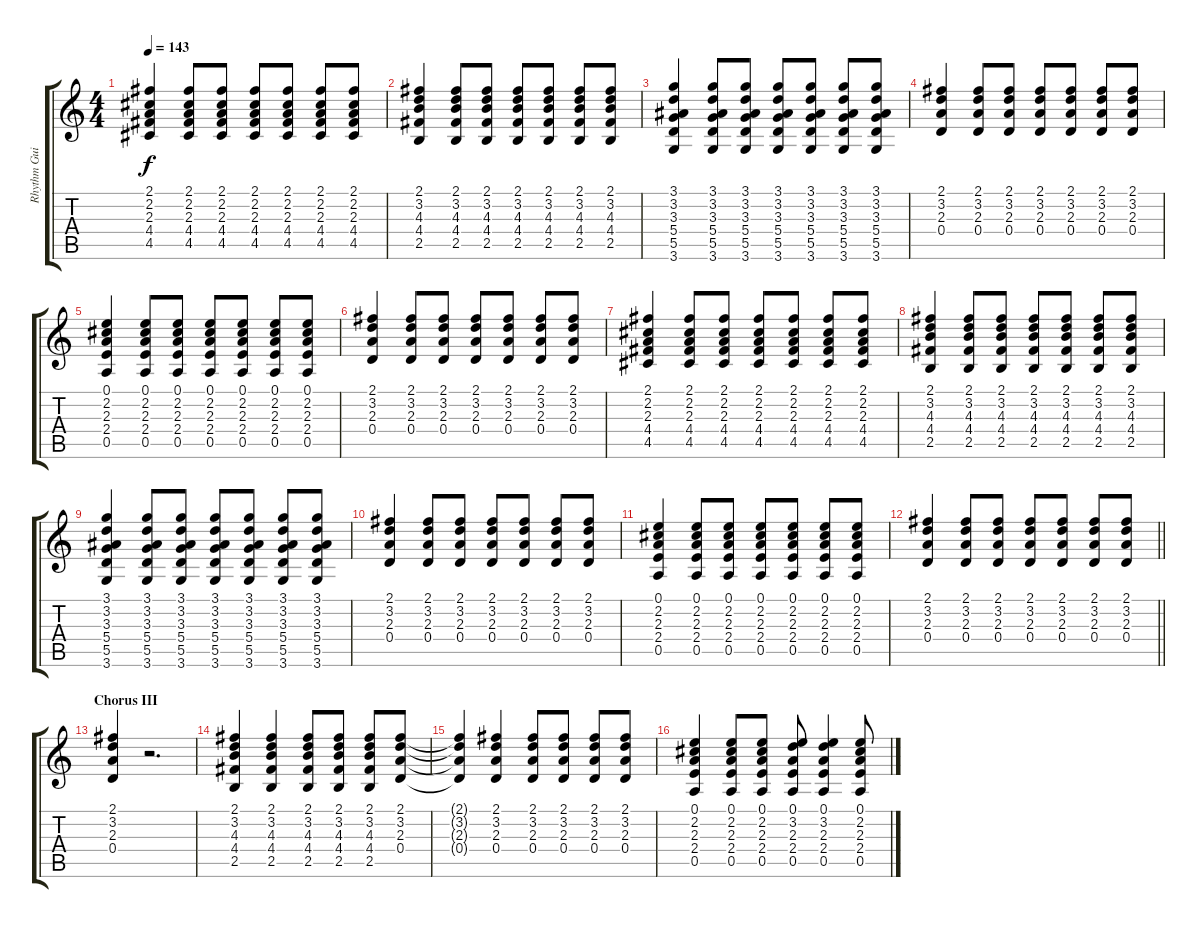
\track ("Rhythm Guitar" "Rhythm Gui") {instrument acousticguitarsteel}
\staff {score tabs}
\tuning (E4 B3 G3 D3 A2 E2) {hide}
\ts (4 4)
\tempo 143
\clef g2
\ks c
(2.1 2.2 2.3 4.4 4.5).4{dy f} (2.1 2.2 2.3 4.4 4.5).8 (2.1 2.2 2.3 4.4 4.5).8 (2.1 2.2 2.3 4.4 4.5).8 (2.1 2.2 2.3 4.4 4.5).8 (2.1 2.2 2.3 4.4 4.5).8 (2.1 2.2 2.3 4.4 4.5).8 |
(2.1 3.2 4.3 4.4 2.5).4 (2.1 3.2 4.3 4.4 2.5).8 (2.1 3.2 4.3 4.4 2.5).8 (2.1 3.2 4.3 4.4 2.5).8 (2.1 3.2 4.3 4.4 2.5).8 (2.1 3.2 4.3 4.4 2.5).8 (2.1 3.2 4.3 4.4 2.5).8 |
(3.1 3.2 3.3 5.4 5.5 3.6).4 (3.1 3.2 3.3 5.4 5.5 3.6).8 (3.1 3.2 3.3 5.4 5.5 3.6).8 (3.1 3.2 3.3 5.4 5.5 3.6).8 (3.1 3.2 3.3 5.4 5.5 3.6).8 (3.1 3.2 3.3 5.4 5.5 3.6).8 (3.1 3.2 3.3 5.4 5.5 3.6).8 |
(2.1 3.2 2.3 0.4).4 (2.1 3.2 2.3 0.4).8 (2.1 3.2 2.3 0.4).8 (2.1 3.2 2.3 0.4).8 (2.1 3.2 2.3 0.4).8 (2.1 3.2 2.3 0.4).8 (2.1 3.2 2.3 0.4).8 |
(0.1 2.2 2.3 2.4 0.5).4 (0.1 2.2 2.3 2.4 0.5).8 (0.1 2.2 2.3 2.4 0.5).8 (0.1 2.2 2.3 2.4 0.5).8 (0.1 2.2 2.3 2.4 0.5).8 (0.1 2.2 2.3 2.4 0.5).8 (0.1 2.2 2.3 2.4 0.5).8 |
(2.1 3.2 2.3 0.4).4 (2.1 3.2 2.3 0.4).8 (2.1 3.2 2.3 0.4).8 (2.1 3.2 2.3 0.4).8 (2.1 3.2 2.3 0.4).8 (2.1 3.2 2.3 0.4).8 (2.1 3.2 2.3 0.4).8 |
(2.1 2.2 2.3 4.4 4.5).4 (2.1 2.2 2.3 4.4 4.5).8 (2.1 2.2 2.3 4.4 4.5).8 (2.1 2.2 2.3 4.4 4.5).8 (2.1 2.2 2.3 4.4 4.5).8 (2.1 2.2 2.3 4.4 4.5).8 (2.1 2.2 2.3 4.4 4.5).8 |
(2.1 3.2 4.3 4.4 2.5).4 (2.1 3.2 4.3 4.4 2.5).8 (2.1 3.2 4.3 4.4 2.5).8 (2.1 3.2 4.3 4.4 2.5).8 (2.1 3.2 4.3 4.4 2.5).8 (2.1 3.2 4.3 4.4 2.5).8 (2.1 3.2 4.3 4.4 2.5).8 |
(3.1 3.2 3.3 5.4 5.5 3.6).4 (3.1 3.2 3.3 5.4 5.5 3.6).8 (3.1 3.2 3.3 5.4 5.5 3.6).8 (3.1 3.2 3.3 5.4 5.5 3.6).8 (3.1 3.2 3.3 5.4 5.5 3.6).8 (3.1 3.2 3.3 5.4 5.5 3.6).8 (3.1 3.2 3.3 5.4 5.5 3.6).8 |
(2.1 3.2 2.3 0.4).4 (2.1 3.2 2.3 0.4).8 (2.1 3.2 2.3 0.4).8 (2.1 3.2 2.3 0.4).8 (2.1 3.2 2.3 0.4).8 (2.1 3.2 2.3 0.4).8 (2.1 3.2 2.3 0.4).8 |
(0.1 2.2 2.3 2.4 0.5).4 (0.1 2.2 2.3 2.4 0.5).8 (0.1 2.2 2.3 2.4 0.5).8 (0.1 2.2 2.3 2.4 0.5).8 (0.1 2.2 2.3 2.4 0.5).8 (0.1 2.2 2.3 2.4 0.5).8 (0.1 2.2 2.3 2.4 0.5).8 |
\barLineRight lightlight
(2.1 3.2 2.3 0.4).4 (2.1 3.2 2.3 0.4).8 (2.1 3.2 2.3 0.4).8 (2.1 3.2 2.3 0.4).8 (2.1 3.2 2.3 0.4).8 (2.1 3.2 2.3 0.4).8 (2.1 3.2 2.3 0.4).8 |
\section ("" "Chorus III")
(2.1 3.2 2.3 0.4).4 r.2{d} |
(2.1 3.2 4.3 4.4 2.5).4 (2.1 3.2 4.3 4.4 2.5).4 (2.1 3.2 4.3 4.4 2.5).8 (2.1 3.2 4.3 4.4 2.5).8 (2.1 3.2 4.3 4.4 2.5).8 (2.1 3.2 2.3 0.4).8 |
(2.1{t} 3.2{t} 2.3{t} 0.4{t}).4 (2.1 3.2 2.3 0.4).4 (2.1 3.2 2.3 0.4).8 (2.1 3.2 2.3 0.4).8 (2.1 3.2 2.3 0.4).8 (2.1 3.2 2.3 0.4).8 |
(0.1 2.2 2.3 2.4 0.5).4 (0.1 2.2 2.3 2.4 0.5).8 (0.1 2.2 2.3 2.4 0.5).8 (0.1 3.2 2.3 2.4 0.5).8 (0.1 3.2 2.3 2.4 0.5).4 (0.1 2.2 2.3 2.4 0.5).8
